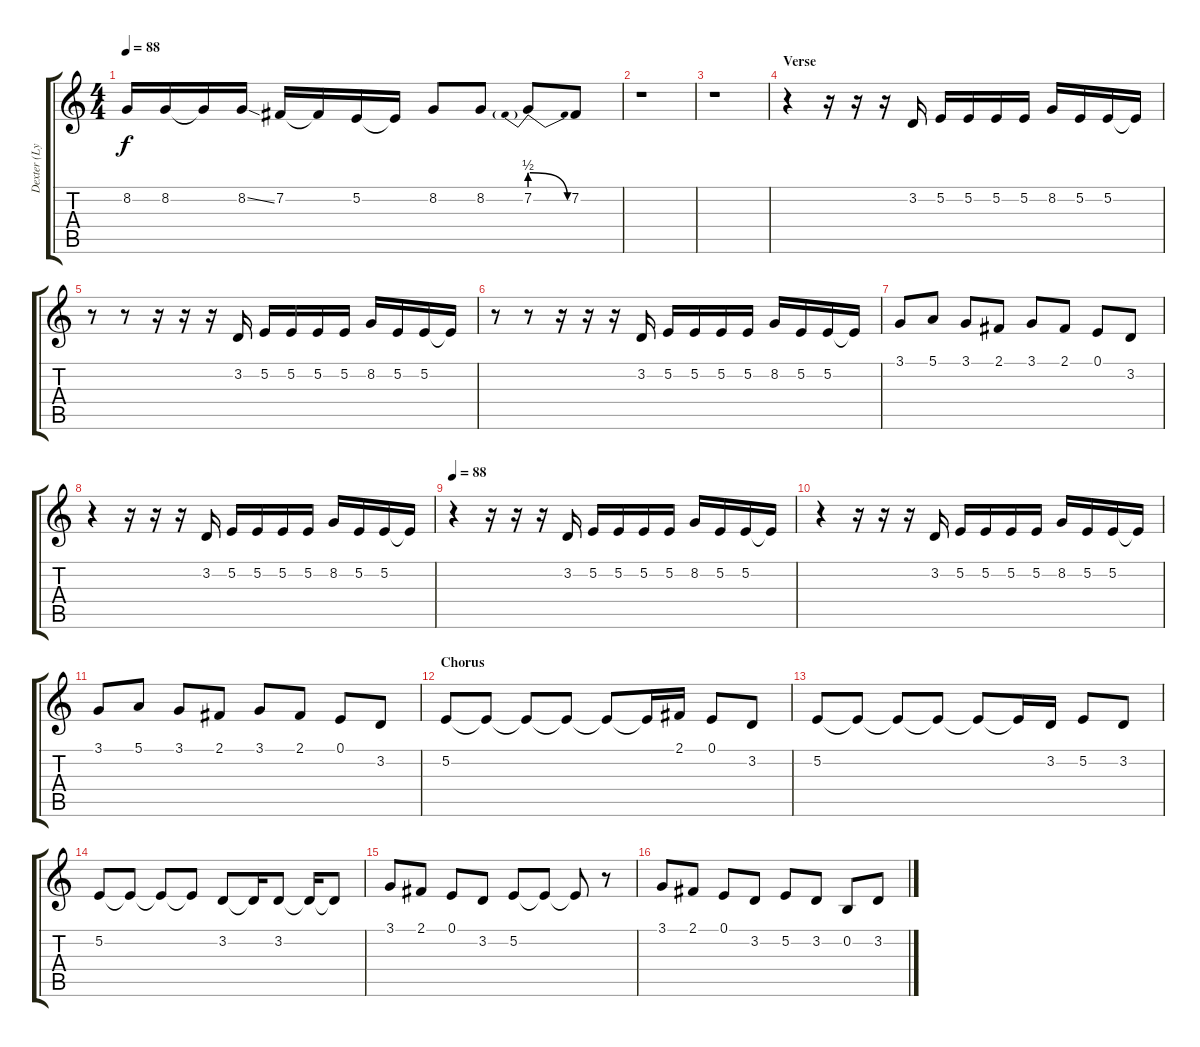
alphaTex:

\track ("Dexter (Lyrics)" "Dexter (Ly") {instrument oboe}
\staff {score tabs}
\tuning (E4 B3 G3 D3 A2 E2) {hide}
\ts (4 4)
\tempo 88
\clef g2
\ks c
8.2.16{dy f} 8.2.16 8.2{t}.16 8.2{ss}.16 7.2.16 7.2{t}.16 5.2.16 5.2{t}.16 8.2.8 8.2.8 7.2{be (prebendrelease 0 2 60 0)}.8 7.2.8 |
r.1 |
r.1 |
\section ("" "Verse")
r.4 r.16 r.16 r.16 3.2.16 5.2.16 5.2.16 5.2.16 5.2.16 8.2.16 5.2.16 5.2.16 5.2{t}.16 |
r.8 r.8 r.16 r.16 r.16 3.2.16 5.2.16 5.2.16 5.2.16 5.2.16 8.2.16 5.2.16 5.2.16 5.2{t}.16 |
r.8 r.8 r.16 r.16 r.16 3.2.16 5.2.16 5.2.16 5.2.16 5.2.16 8.2.16 5.2.16 5.2.16 5.2{t}.16 |
3.1.8 5.1.8 3.1.8 2.1.8 3.1.8 2.1.8 0.1.8 3.2.8 |
r.4 r.16 r.16 r.16 3.2.16 5.2.16 5.2.16 5.2.16 5.2.16 8.2.16 5.2.16 5.2.16 5.2{t}.16 |
\tempo 88
r.4 r.16 r.16 r.16 3.2.16 5.2.16 5.2.16 5.2.16 5.2.16 8.2.16 5.2.16 5.2.16 5.2{t}.16 |
r.4 r.16 r.16 r.16 3.2.16 5.2.16 5.2.16 5.2.16 5.2.16 8.2.16 5.2.16 5.2.16 5.2{t}.16 |
3.1.8 5.1.8 3.1.8 2.1.8 3.1.8 2.1.8 0.1.8 3.2.8 |
\section ("" "Chorus")
5.2.8 5.2{t}.8 5.2{t}.8 5.2{t}.8 5.2{t}.8 5.2{t}.16 2.1.16 0.1.8 3.2.8 |
5.2.8 5.2{t}.8 5.2{t}.8 5.2{t}.8 5.2{t}.8 5.2{t}.16 3.2.16 5.2.8 3.2.8 |
5.2.8 5.2{t}.8 5.2{t}.8 5.2{t}.8 3.2.8 3.2{t}.16 3.2.8 3.2{t}.16 3.2{t}.8 |
3.1.8 2.1.8 0.1.8 3.2.8 5.2.8 5.2{t}.8 5.2{t}.8 r.8 |
3.1.8 2.1.8 0.1.8 3.2.8 5.2.8 3.2.8 0.2.8 3.2.8
